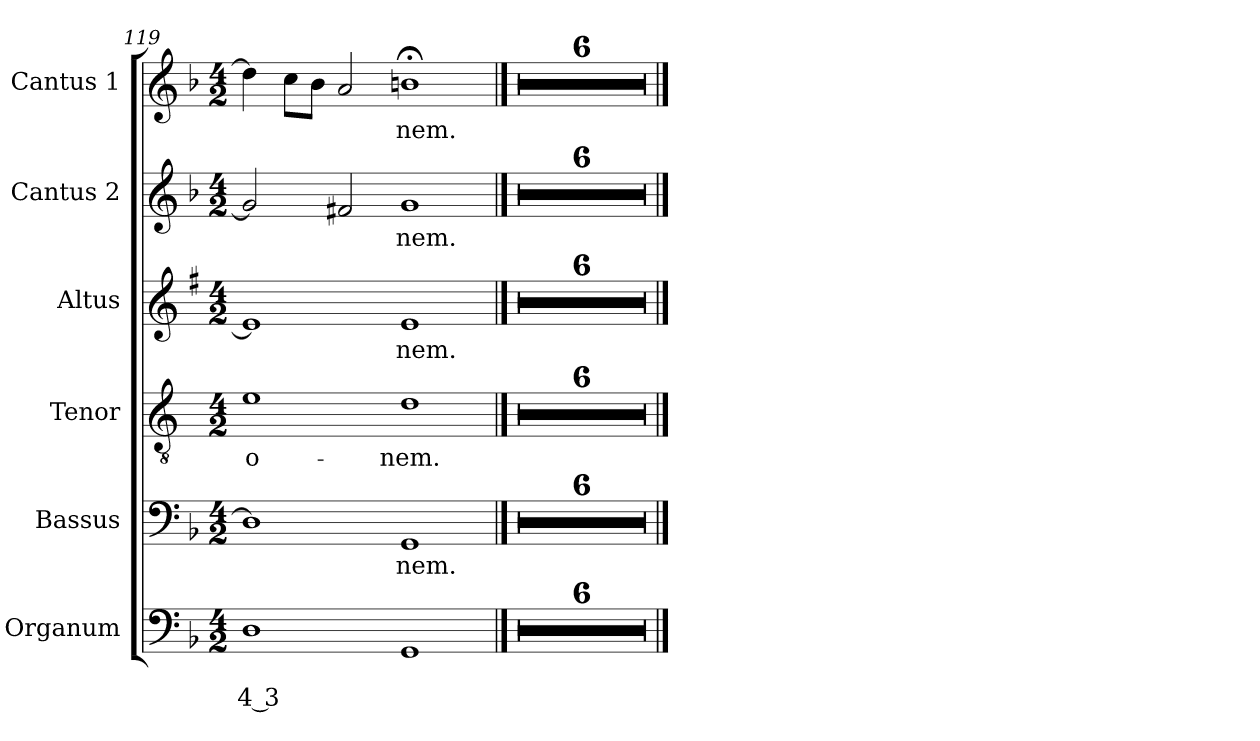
**kern	**text	**text	**kern	**text	**kern	**text	**kern	**text	**kern	**text	**kern	**text
*part6	*part6	*part6	*part5	*part5	*part4	*part4	*part3	*part3	*part2	*part2	*part1	*part1
*staff6	*staff6	*staff6	*staff5	*staff5	*staff4	*staff4	*staff3	*staff3	*staff2	*staff2	*staff1	*staff1
*I"Organum	*	*	*I"Bassus	*	*I"Tenor	*	*I"Altus	*	*I"Cantus 2	*	*I"Cantus 1	*
*I'Or	*	*	*I'B	*	*I'T	*	*I'A	*	*I'C2	*	*I'C1	*
*clefF4	*	*	*clefF4	*	*clefGv2	*	*clefG2	*	*clefG2	*	*clefG2	*
*	*	*	*	*	*ITrd4c7	*	*ITrd1c2	*	*	*	*	*
*k[b-]	*	*	*k[b-]	*	*k[b-]	*	*k[b-]	*	*k[b-]	*	*k[b-]	*
*F:	*	*	*F:	*	*F:	*	*F:	*	*F:	*	*F:	*
*M4/2	*	*	*M4/2	*	*M4/2	*	*M4/2	*	*M4/2	*	*M4/2	*
=119	=119	=119	=119	=119	=119	=119	=119	=119	=119	=119	=119	=119
!	!	!LO:LY:b	!	!	!	!LO:LY:b	!	!	!	!	!	!
1D	.	4 3	1D]	.	1A	-o-	1d]	.	2g/]	.	4dd\]	.
.	.	.	.	.	.	.	.	.	.	.	8cc\L	.
.	.	.	.	.	.	.	.	.	.	.	8b-\J	.
.	.	.	.	.	.	.	.	.	2f#X/	.	2a/	.
!	!	!	!	!LO:LY:b	!	!LO:LY:b	!	!LO:LY:b	!	!LO:LY:b	!	!LO:LY:b
1GG	.	.	1GG	-nem.	1G	-nem.	1d	-nem.	1g	-nem.	1bn;<	-nem.
==120	==120	==120	==120	==120	==120	==120	==120	==120	==120	==120	==120	==120
0r	.	.	0r	.	0r	.	0r	.	0r	.	0r	.
=121	=121	=121	=121	=121	=121	=121	=121	=121	=121	=121	=121	=121
0r	.	.	0r	.	0r	.	0r	.	0r	.	0r	.
=122	=122	=122	=122	=122	=122	=122	=122	=122	=122	=122	=122	=122
0r	.	.	0r	.	0r	.	0r	.	0r	.	0r	.
=123	=123	=123	=123	=123	=123	=123	=123	=123	=123	=123	=123	=123
0r	.	.	0r	.	0r	.	0r	.	0r	.	0r	.
=124	=124	=124	=124	=124	=124	=124	=124	=124	=124	=124	=124	=124
0r	.	.	0r	.	0r	.	0r	.	0r	.	0r	.
=125	=125	=125	=125	=125	=125	=125	=125	=125	=125	=125	=125	=125
0r	.	.	0r	.	0r	.	0r	.	0r	.	0r	.
==	==	==	==	==	==	==	==	==	==	==	==	==
*-	*-	*-	*-	*-	*-	*-	*-	*-	*-	*-	*-	*-
